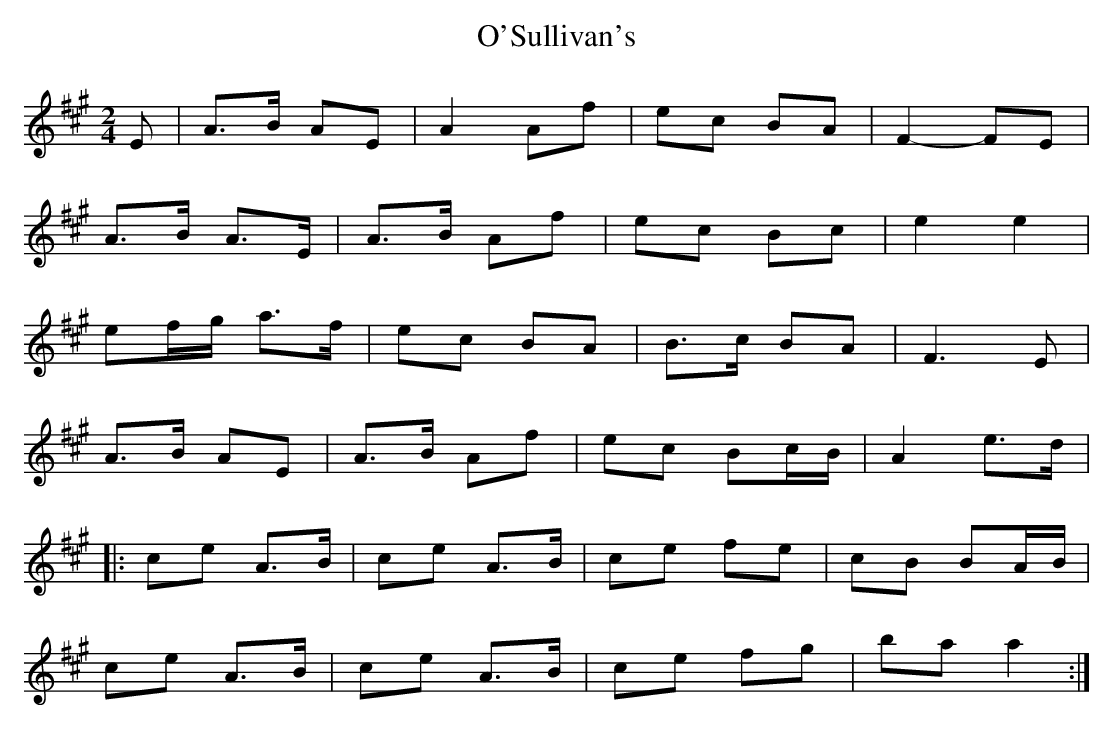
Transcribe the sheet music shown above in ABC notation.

X:1
T: O'Sullivan's
M: 2/4
L: 1/8
K: Amaj
E|A>B AE|A2 Af|ec BA|F2-FE|
A>B A>E|A>B Af|ec Bc|e2e2|
ef/g/ a>f|ec BA|B>c BA|F3 E|
A>B AE|A>B Af|ec Bc/B/|A2 e>d|
|:ce A>B|ce A>B|ce fe|cB BA/B/|
ce A>B|ce A>B|ce fg|ba a2:|
